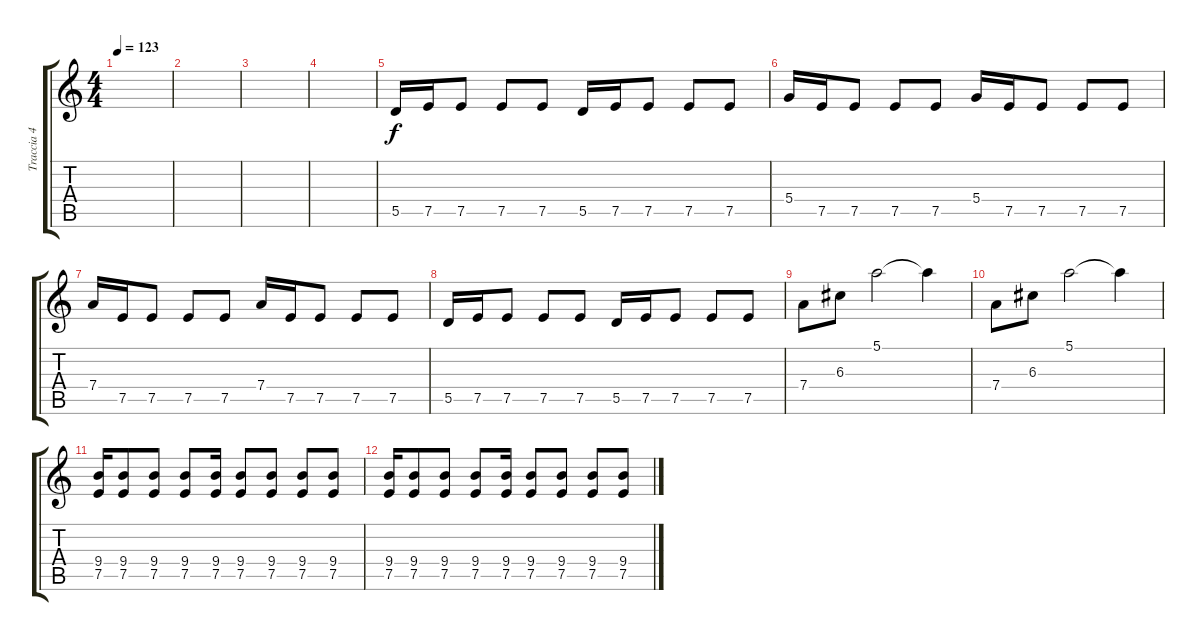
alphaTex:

\track ("Traccia 4" "Traccia 4") {instrument acousticguitarsteel}
\staff {score tabs}
\tuning (E4 B3 G3 D3 A2 E2) {hide}
\ts (4 4)
\tempo 123
\clef g2
\ks c
|
|
|
|
5.5.16 7.5.16 7.5.8 7.5.8 7.5.8 5.5.16 7.5.16 7.5.8 7.5.8 7.5.8 |
5.4.16 7.5.16 7.5.8 7.5.8 7.5.8 5.4.16 7.5.16 7.5.8 7.5.8 7.5.8 |
7.4.16 7.5.16 7.5.8 7.5.8 7.5.8 7.4.16 7.5.16 7.5.8 7.5.8 7.5.8 |
5.5.16 7.5.16 7.5.8 7.5.8 7.5.8 5.5.16 7.5.16 7.5.8 7.5.8 7.5.8 |
7.4.8 6.3.8 5.1.2 5.1{t}.4 |
7.4.8 6.3.8 5.1.2 5.1{t}.4 |
(9.4 7.5).16 (9.4 7.5).8 (9.4 7.5).8 (9.4 7.5).8 (9.4 7.5).16 (9.4 7.5).8 (9.4 7.5).8 (9.4 7.5).8 (9.4 7.5).8 |
(9.4 7.5).16 (9.4 7.5).8 (9.4 7.5).8 (9.4 7.5).8 (9.4 7.5).16 (9.4 7.5).8 (9.4 7.5).8 (9.4 7.5).8 (9.4 7.5).8
